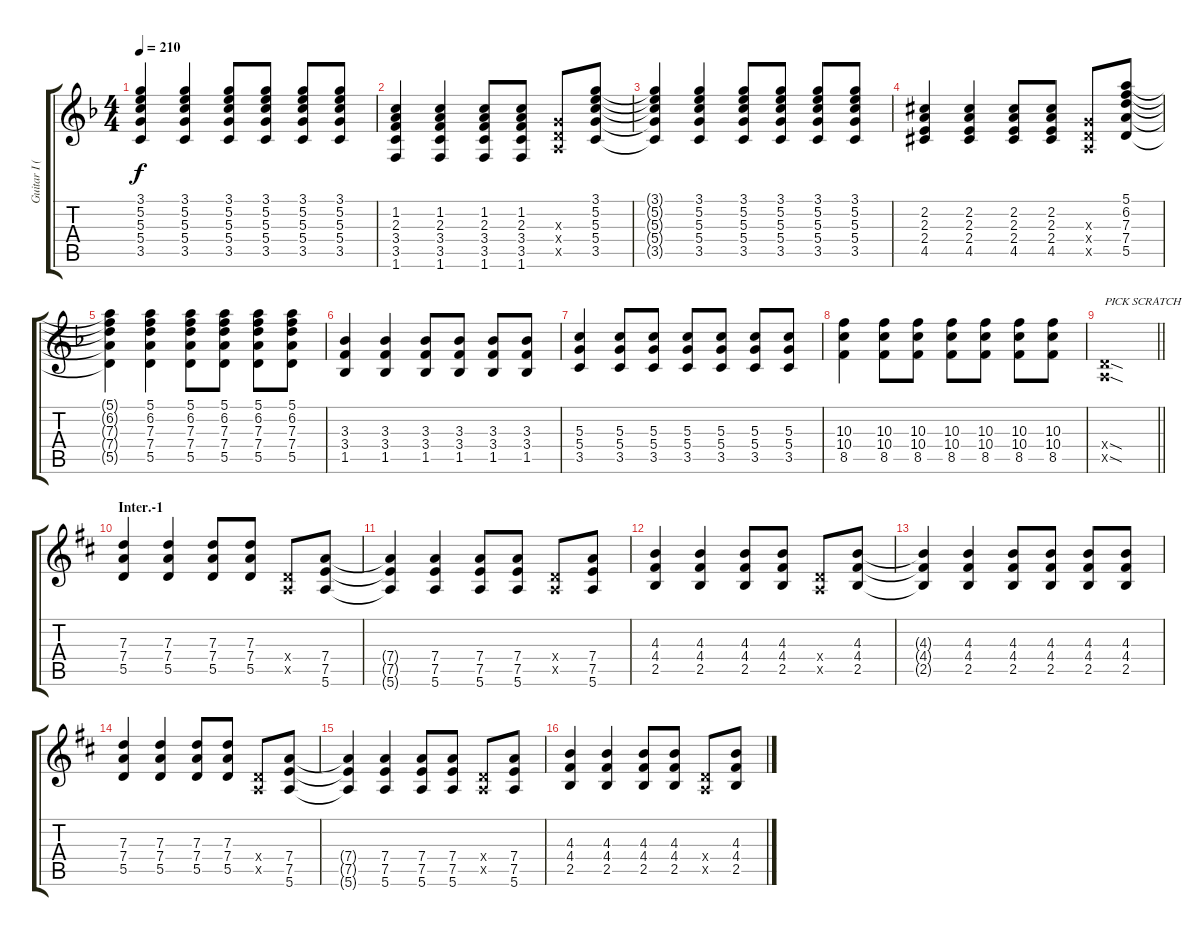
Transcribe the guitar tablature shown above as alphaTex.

\track ("Guitar I (Hirasawa Yui)" "Guitar I (") {instrument overdrivenguitar}
\staff {score tabs}
\tuning (E4 B3 G3 D3 A2 E2) {hide}
\ts (4 4)
\tempo 210
\clef g2
\ks f
(3.1{t} 5.2{t} 5.3{t} 5.4{t} 3.5{t}).4{dy f} (3.1 5.2 5.3 5.4 3.5).4 (3.1 5.2 5.3 5.4 3.5).8 (3.1 5.2 5.3 5.4 3.5).8 (3.1 5.2 5.3 5.4 3.5).8 (3.1 5.2 5.3 5.4 3.5).8 |
(1.2 2.3 3.4 3.5 1.6).4 (1.2 2.3 3.4 3.5 1.6).4 (1.2 2.3 3.4 3.5 1.6).8 (1.2 2.3 3.4 3.5 1.6).8 (0.3{x} 0.4{x} 0.5{x}).8 (3.1 5.2 5.3 5.4 3.5).8 |
(3.1{t} 5.2{t} 5.3{t} 5.4{t} 3.5{t}).4 (3.1 5.2 5.3 5.4 3.5).4 (3.1 5.2 5.3 5.4 3.5).8 (3.1 5.2 5.3 5.4 3.5).8 (3.1 5.2 5.3 5.4 3.5).8 (3.1 5.2 5.3 5.4 3.5).8 |
(2.2{acc #} 2.3 2.4 4.5{acc #}).4 (2.2{acc #} 2.3 2.4 4.5{acc #}).4 (2.2{acc #} 2.3 2.4 4.5{acc #}).8 (2.2{acc #} 2.3 2.4 4.5{acc #}).8 (0.3{x} 0.4{x} 0.5{x}).8 (5.1 6.2 7.3 7.4 5.5).8 |
(5.1{t} 6.2{t} 7.3{t} 7.4{t} 5.5{t}).4 (5.1 6.2 7.3 7.4 5.5).4 (5.1 6.2 7.3 7.4 5.5).8 (5.1 6.2 7.3 7.4 5.5).8 (5.1 6.2 7.3 7.4 5.5).8 (5.1 6.2 7.3 7.4 5.5).8 |
(3.3 3.4 1.5).4 (3.3 3.4 1.5).4 (3.3 3.4 1.5).8 (3.3 3.4 1.5).8 (3.3 3.4 1.5).8 (3.3 3.4 1.5).8 |
(5.3 5.4 3.5).4 (5.3 5.4 3.5).8 (5.3 5.4 3.5).8 (5.3 5.4 3.5).8 (5.3 5.4 3.5).8 (5.3 5.4 3.5).8 (5.3 5.4 3.5).8 |
(10.3 10.4 8.5).4 (10.3 10.4 8.5).8 (10.3 10.4 8.5).8 (10.3 10.4 8.5).8 (10.3 10.4 8.5).8 (10.3 10.4 8.5).8 (10.3 10.4 8.5).8 |
\barLineRight lightlight
(0.4{sod x} 0.5{sod x}).1{txt "PICK SCRATCH"} |
\section ("" "Inter.-1")
\ks d
(7.3 7.4 5.5).4 (7.3 7.4 5.5).4 (7.3 7.4 5.5).8 (7.3 7.4 5.5).8 (0.4{x} 0.5{x}).8 (7.4 7.5 5.6).8 |
(7.4{t} 7.5{t} 5.6{t}).4 (7.4 7.5 5.6).4 (7.4 7.5 5.6).8 (7.4 7.5 5.6).8 (0.4{x} 0.5{x}).8 (7.4 7.5 5.6).8 |
(4.3 4.4 2.5).4 (4.3 4.4 2.5).4 (4.3 4.4 2.5).8 (4.3 4.4 2.5).8 (0.4{x} 0.5{x}).8 (4.3 4.4 2.5).8 |
(4.3{t} 4.4{t} 2.5{t}).4 (4.3 4.4 2.5).4 (4.3 4.4 2.5).8 (4.3 4.4 2.5).8 (4.3 4.4 2.5).8 (4.3 4.4 2.5).8 |
(7.3 7.4 5.5).4 (7.3 7.4 5.5).4 (7.3 7.4 5.5).8 (7.3 7.4 5.5).8 (0.4{x} 0.5{x}).8 (7.4 7.5 5.6).8 |
(7.4{t} 7.5{t} 5.6{t}).4 (7.4 7.5 5.6).4 (7.4 7.5 5.6).8 (7.4 7.5 5.6).8 (0.4{x} 0.5{x}).8 (7.4 7.5 5.6).8 |
(4.3 4.4 2.5).4 (4.3 4.4 2.5).4 (4.3 4.4 2.5).8 (4.3 4.4 2.5).8 (0.4{x} 0.5{x}).8 (4.3 4.4 2.5).8
